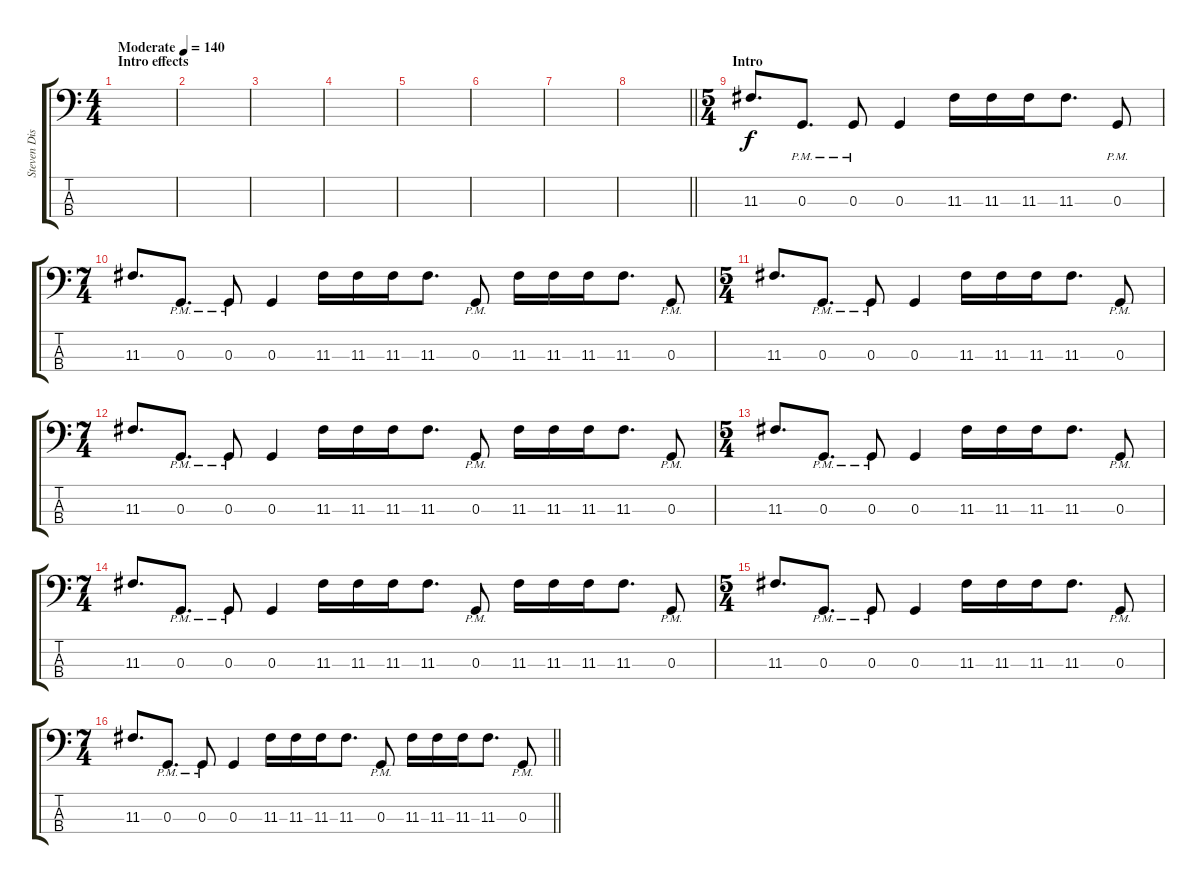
\track ("Steven Dist." "Steven Dis") {solo instrument electricbasspick}
\staff {score tabs}
\tuning (F2 C2 G1 C1) {hide}
\ts (4 4)
\section ("" "Intro effects")
\tempo (140 "Moderate")
\clef f4
\ks c
|
|
|
|
|
|
|
\barLineRight lightlight
|
\ts (5 4)
\section ("" "Intro")
11.3.8{d} 0.3{pm}.8{d} 0.3{pm}.8 0.3.4 11.3.16 11.3.16 11.3.16 11.3.8{d} 0.3{pm}.8 |
\ts (7 4)
11.3.8{d} 0.3{pm}.8{d} 0.3{pm}.8 0.3.4 11.3.16 11.3.16 11.3.16 11.3.8{d} 0.3{pm}.8 11.3.16 11.3.16 11.3.16 11.3.8{d} 0.3{pm}.8 |
\ts (5 4)
11.3.8{d} 0.3{pm}.8{d} 0.3{pm}.8 0.3.4 11.3.16 11.3.16 11.3.16 11.3.8{d} 0.3{pm}.8 |
\ts (7 4)
11.3.8{d} 0.3{pm}.8{d} 0.3{pm}.8 0.3.4 11.3.16 11.3.16 11.3.16 11.3.8{d} 0.3{pm}.8 11.3.16 11.3.16 11.3.16 11.3.8{d} 0.3{pm}.8 |
\ts (5 4)
11.3.8{d} 0.3{pm}.8{d} 0.3{pm}.8 0.3.4 11.3.16 11.3.16 11.3.16 11.3.8{d} 0.3{pm}.8 |
\ts (7 4)
11.3.8{d} 0.3{pm}.8{d} 0.3{pm}.8 0.3.4 11.3.16 11.3.16 11.3.16 11.3.8{d} 0.3{pm}.8 11.3.16 11.3.16 11.3.16 11.3.8{d} 0.3{pm}.8 |
\ts (5 4)
11.3.8{d} 0.3{pm}.8{d} 0.3{pm}.8 0.3.4 11.3.16 11.3.16 11.3.16 11.3.8{d} 0.3{pm}.8 |
\ts (7 4)
\barLineRight lightlight
11.3.8{d} 0.3{pm}.8{d} 0.3{pm}.8 0.3.4 11.3.16 11.3.16 11.3.16 11.3.8{d} 0.3{pm}.8 11.3.16 11.3.16 11.3.16 11.3.8{d} 0.3{pm}.8
